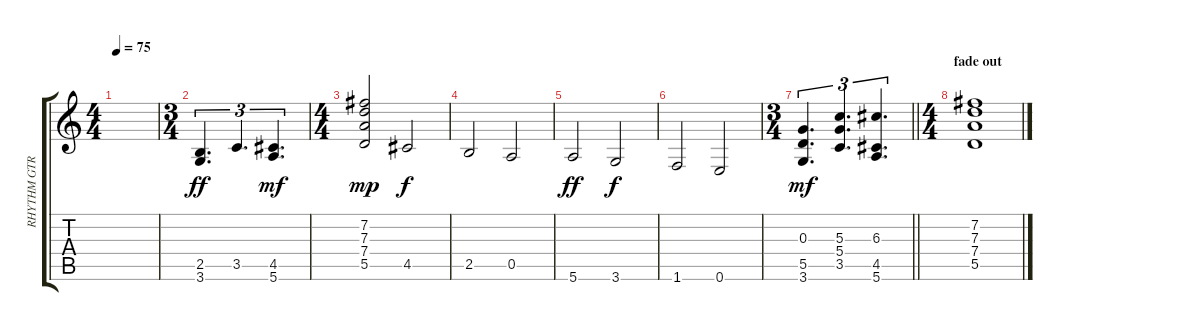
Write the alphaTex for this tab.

\track ("RHYTHM GTR" "RHYTHM GTR") {instrument overdrivenguitar}
\staff {score tabs}
\tuning (E4 B3 G3 D3 A2 E2) {hide}
\ts (4 4)
\tempo 75
\clef g2
\ks c
|
\ts (3 4)
(2.5 3.6).4{d tu (3 2) dy ff} 3.5.4{d tu (3 2)} (4.5 5.6).4{d tu (3 2) dy mf} |
\ts (4 4)
(7.2 7.3 7.4 5.5).2{dy mp} 4.5.2{dy f} |
2.5.2 0.5.2 |
5.6.2{dy ff} 3.6.2{dy f} |
1.6.2 0.6.2 |
\ts (3 4)
\barLineRight lightlight
(0.3 5.5 3.6).4{d tu (3 2) dy mf} (5.3 5.4 3.5).4{d tu (3 2)} (6.3 4.5 5.6).4{d tu (3 2)} |
\ts (4 4)
\section ("" "fade out")
(7.2 7.3 7.4 5.5).1
